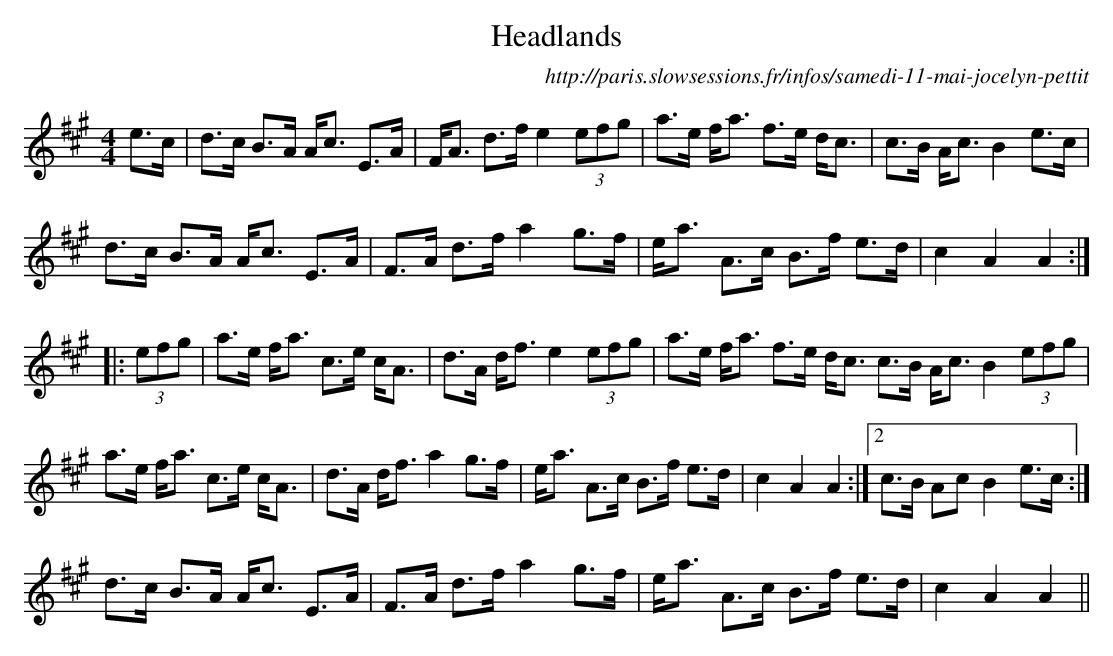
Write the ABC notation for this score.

X:1
T:Headlands
O:http://paris.slowsessions.fr/infos/samedi-11-mai-jocelyn-pettit
M: 4/4
L: 1/8
K: Amaj
e>c|d>c B>A A<c E>A | F<A d>f e2 (3efg|a>e f<a f>e d<c | c>B A<c B2 e>c |
d>c B>A A<c E>A|F>A d>f a2 g>f|e<a A>c B>f e>d|c2 A2 A2 :|
|:(3efg|a>e f<a c>e c<A|d>A d<f e2 (3efg| a>e f<a f>e d<c1 c>B A<c B2 (3efg |
a>e f<a c>e c<A|d>A d<f a2 g>f|e<a A>c B>f e>d|c2 A2 A2:|2 c>B Ac B2 e>c:|
d>c B>A A<c E>A|F>A d>f a2 g>f|e<a A>c B>f e>d|c2 A2 A2 ||
